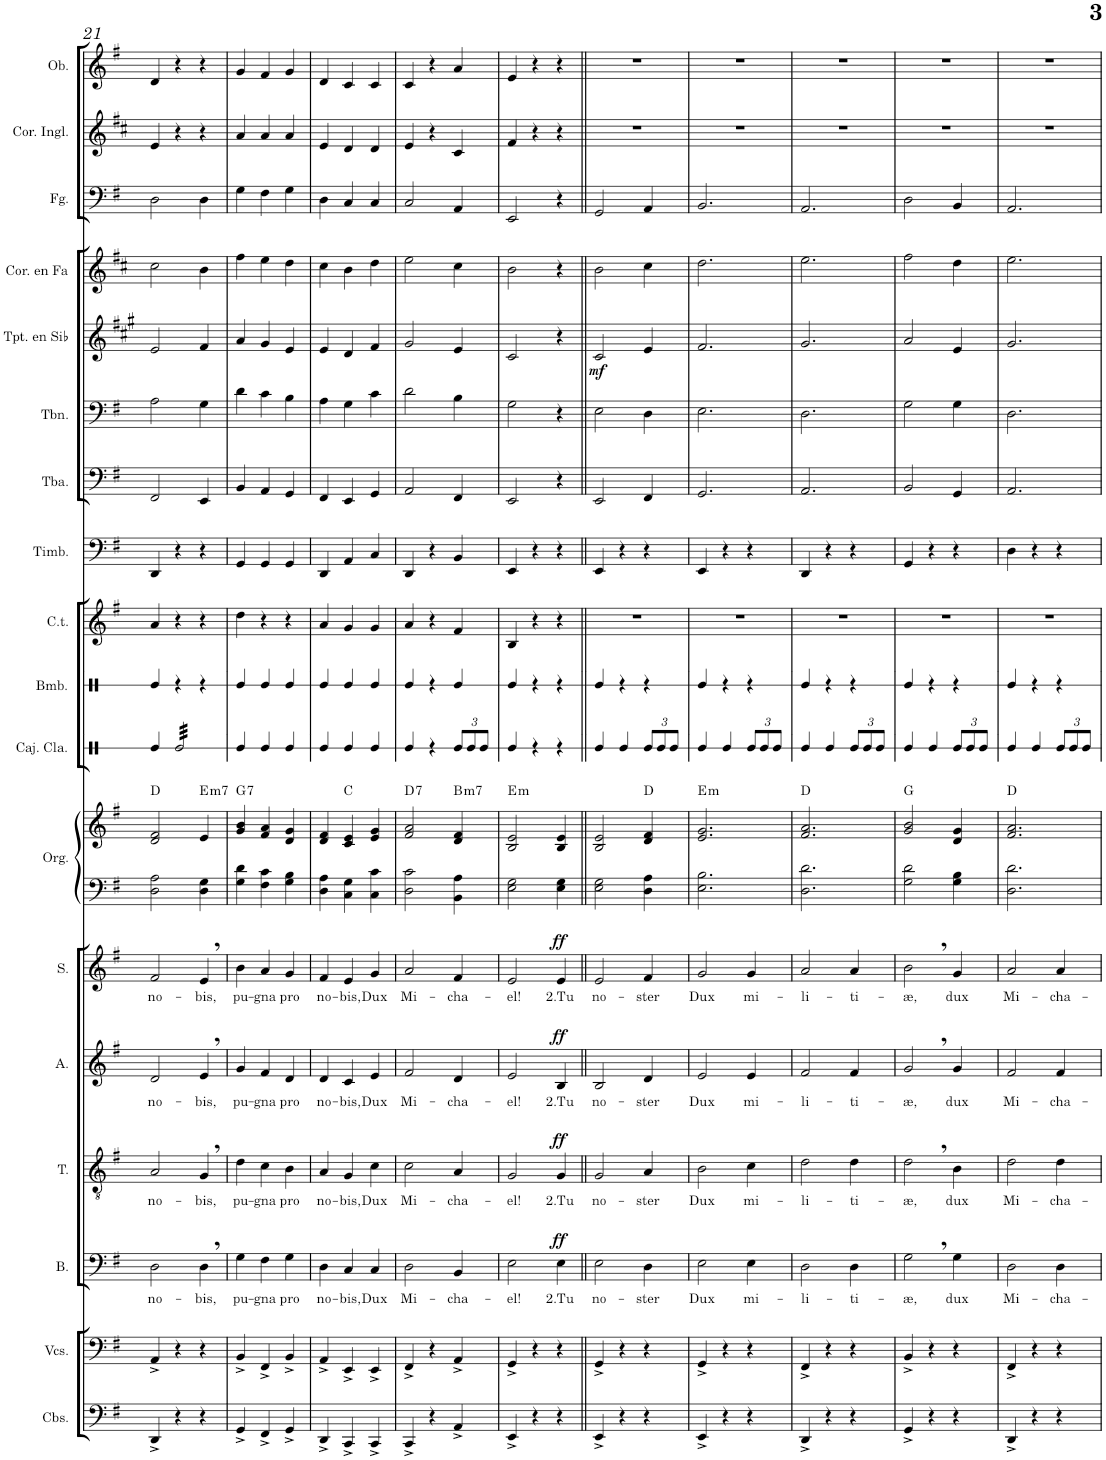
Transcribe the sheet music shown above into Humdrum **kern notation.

**kern	**kern	**kern	**text	**dynam	**kern	**text	**dynam	**kern	**text	**dynam	**kern	**text	**dynam	**kern	**kern	**harte	**kern	**kern	**kern	**kern	**kern	**kern	**kern	**dynam	**kern	**kern	**kern	**kern
*part18	*part17	*part16	*part16	*part16	*part15	*part15	*part15	*part14	*part14	*part14	*part13	*part13	*part13	*part12	*part12	*part12	*part11	*part10	*part9	*part8	*part7	*part6	*part5	*part5	*part4	*part3	*part2	*part1
*staff19	*staff18	*staff17	*staff17	*staff17	*staff16	*staff16	*staff16	*staff15	*staff15	*staff15	*staff14	*staff14	*staff14	*staff13	*staff12	*	*staff11	*staff10	*staff9	*staff8	*staff7	*staff6	*staff5	*staff5	*staff4	*staff3	*staff2	*staff1
*I"Contrabajos	*I"Violonchelos	*I"Bajo	*	*	*I"Tenor	*	*	*I"Alto	*	*	*I"Soprano	*	*	*I"Órgano	*	*	*I"Caja clara	*I"Bombo	*I"Campanas tubulares	*I"Timbales	*I"Tuba	*I"Trombón	*I"Trompeta en Sib	*	*I"Trompa en Fa	*I"Fagot	*I"Corno inglés	*I"Oboe
*I'Cbs.	*I'Vcs.	*I'B.	*	*	*I'T.	*	*	*I'A.	*	*	*I'S.	*	*	*	*	*	*I'Caj. Cla.	*I'Bmb.	*I'C.t.	*I'Timb.	*I'Tba.	*I'Tbn.	*I'Tpt. en Sib	*	*	*I'Fg.	*I'Cor. Ingl.	*I'Ob.
!!LO:PB:g=z
*clefF4	*clefF4	*clefF4	*	*	*clefGv2	*	*	*clefG2	*	*	*clefG2	*	*	*clefF4	*clefG2	*	*clefX	*clefX	*clefG2	*clefF4	*clefF4	*clefF4	*clefG2	*	*clefG2	*clefF4	*clefG2	*clefG2
*Trd7c12	*	*	*	*	*	*	*	*	*	*	*	*	*	*	*	*	*	*	*	*	*	*	*Trd1c2	*	*Trd4c7	*	*Trd4c7	*
*k[f#]	*k[f#]	*k[f#]	*	*	*k[f#]	*	*	*k[f#]	*	*	*k[f#]	*	*	*k[f#]	*k[f#]	*	*k[]	*k[]	*k[f#]	*k[f#]	*k[f#]	*k[f#]	*k[f#c#g#]	*	*k[f#c#]	*k[f#]	*k[f#c#]	*k[f#]
*M3/4	*M3/4	*M3/4	*	*	*M3/4	*	*	*M3/4	*	*	*M3/4	*	*	*M3/4	*M3/4	*	*M3/4	*M3/4	*M3/4	*M3/4	*M3/4	*M3/4	*M3/4	*	*M3/4	*M3/4	*M3/4	*M3/4
=21	=21	=21	=21	=21	=21	=21	=21	=21	=21	=21	=21	=21	=21	=21	=21	=21	=21	=21	=21	=21	=21	=21	=21	=21	=21	=21	=21	=21
!	!	!	!LO:LY:b	!	!	!LO:LY:b	!	!	!LO:LY:b	!	!	!LO:LY:b	!	!	!	!	!	!	!	!	!	!	!	!	!	!	!	!
4DD^/	4AA^/	2D\	no-	.	2A/	no-	.	2d/	no-	.	2f#/	no-	.	2D\ 2A\	2d/ 2f#/	D:maj	4Re/	4Re/	4a/	4DD/	2FF#/	2A\	2e/	.	2cc#\	2D\	4e/	4d/
*	*	*	*	*	*	*	*	*	*	*	*	*	*	*	*	*	*tremolo	*	*	*	*	*	*	*	*	*	*	*
4r	4r	.	.	.	.	.	.	.	.	.	.	.	.	.	.	.	32Re/LLL	4r	4r	4r	.	.	.	.	.	.	4r	4r
.	.	.	.	.	.	.	.	.	.	.	.	.	.	.	.	.	32Re/	.	.	.	.	.	.	.	.	.	.	.
.	.	.	.	.	.	.	.	.	.	.	.	.	.	.	.	.	32Re/	.	.	.	.	.	.	.	.	.	.	.
.	.	.	.	.	.	.	.	.	.	.	.	.	.	.	.	.	32Re/	.	.	.	.	.	.	.	.	.	.	.
.	.	.	.	.	.	.	.	.	.	.	.	.	.	.	.	.	32Re/	.	.	.	.	.	.	.	.	.	.	.
.	.	.	.	.	.	.	.	.	.	.	.	.	.	.	.	.	32Re/	.	.	.	.	.	.	.	.	.	.	.
.	.	.	.	.	.	.	.	.	.	.	.	.	.	.	.	.	32Re/	.	.	.	.	.	.	.	.	.	.	.
.	.	.	.	.	.	.	.	.	.	.	.	.	.	.	.	.	32Re/	.	.	.	.	.	.	.	.	.	.	.
!	!	!	!LO:LY:b	!	!	!LO:LY:b	!	!	!LO:LY:b	!	!	!LO:LY:b	!	!	!	!LO:H:kt=m7	!	!	!	!	!	!	!	!	!	!	!	!
4r	4r	4D,\	-bis,	.	4G,/	-bis,	.	4e,/	-bis,	.	4e,/	-bis,	.	4D\ 4G\	4e/	E:min7	32Re/	4r	4r	4r	4EE/	4G\	4f#/	.	4b\	4D\	4r	4r
.	.	.	.	.	.	.	.	.	.	.	.	.	.	.	.	.	32Re/	.	.	.	.	.	.	.	.	.	.	.
.	.	.	.	.	.	.	.	.	.	.	.	.	.	.	.	.	32Re/	.	.	.	.	.	.	.	.	.	.	.
.	.	.	.	.	.	.	.	.	.	.	.	.	.	.	.	.	32Re/	.	.	.	.	.	.	.	.	.	.	.
.	.	.	.	.	.	.	.	.	.	.	.	.	.	.	.	.	32Re/	.	.	.	.	.	.	.	.	.	.	.
.	.	.	.	.	.	.	.	.	.	.	.	.	.	.	.	.	32Re/	.	.	.	.	.	.	.	.	.	.	.
.	.	.	.	.	.	.	.	.	.	.	.	.	.	.	.	.	32Re/	.	.	.	.	.	.	.	.	.	.	.
.	.	.	.	.	.	.	.	.	.	.	.	.	.	.	.	.	32Re/JJJ	.	.	.	.	.	.	.	.	.	.	.
*	*	*	*	*	*	*	*	*	*	*	*	*	*	*	*	*	*Xtremolo	*	*	*	*	*	*	*	*	*	*	*
=22	=22	=22	=22	=22	=22	=22	=22	=22	=22	=22	=22	=22	=22	=22	=22	=22	=22	=22	=22	=22	=22	=22	=22	=22	=22	=22	=22	=22
!	!	!	!LO:LY:b	!	!	!LO:LY:b	!	!	!LO:LY:b	!	!	!LO:LY:b	!	!	!	!LO:H:kt=7	!	!	!	!	!	!	!	!	!	!	!	!
4GG^/	4BB^/	4G\	pu-	.	4d\	pu-	.	4g/	pu-	.	4b\	pu-	.	4G\ 4d\	4g/ 4b/	G:7	4Re/	4Re/	4dd\	4GG/	4BB/	4d\	4a/	.	4ff#\	4G\	4a/	4g/
!	!	!	!LO:LY:b	!	!	!LO:LY:b	!	!	!LO:LY:b	!	!	!LO:LY:b	!	!	!	!	!	!	!	!	!	!	!	!	!	!	!	!
4FF#^/	4FF#^/	4F#\	-gna	.	4c\	-gna	.	4f#/	-gna	.	4a/	-gna	.	4F#\ 4c\	4f#/ 4a/	.	4Re/	4Re/	4r	4GG/	4AA/	4c\	4g#/	.	4ee\	4F#\	4a/	4f#/
!	!	!	!LO:LY:b	!	!	!LO:LY:b	!	!	!LO:LY:b	!	!	!LO:LY:b	!	!	!	!	!	!	!	!	!	!	!	!	!	!	!	!
4GG^/	4BB^/	4G\	pro	.	4B\	pro	.	4d/	pro	.	4g/	pro	.	4G\ 4B\	4d/ 4g/	.	4Re/	4Re/	4r	4GG/	4GG/	4B\	4e/	.	4dd\	4G\	4a/	4g/
=23	=23	=23	=23	=23	=23	=23	=23	=23	=23	=23	=23	=23	=23	=23	=23	=23	=23	=23	=23	=23	=23	=23	=23	=23	=23	=23	=23	=23
!	!	!	!LO:LY:b	!	!	!LO:LY:b	!	!	!LO:LY:b	!	!	!LO:LY:b	!	!	!	!	!	!	!	!	!	!	!	!	!	!	!	!
4DD^/	4AA^/	4D\	no-	.	4A/	no-	.	4d/	no-	.	4f#/	no-	.	4D\ 4A\	4d/ 4f#/	.	4Re/	4Re/	4a/	4DD/	4FF#/	4A\	4e/	.	4cc#\	4D\	4e/	4d/
!	!	!	!LO:LY:b	!	!	!LO:LY:b	!	!	!LO:LY:b	!	!	!LO:LY:b	!	!	!	!	!	!	!	!	!	!	!	!	!	!	!	!
4CC^/	4EE^/	4C/	-bis,	.	4G/	-bis,	.	4c/	-bis,	.	4e/	-bis,	.	4C\ 4G\	4c/ 4e/	C:maj	4Re/	4Re/	4g/	4AA/	4EE/	4G\	4d/	.	4b\	4C/	4d/	4c/
!	!	!	!LO:LY:b	!	!	!LO:LY:b	!	!	!LO:LY:b	!	!	!LO:LY:b	!	!	!	!	!	!	!	!	!	!	!	!	!	!	!	!
4CC^/	4EE^/	4C/	Dux	.	4c\	Dux	.	4e/	Dux	.	4g/	Dux	.	4C\ 4c\	4e/ 4g/	.	4Re/	4Re/	4g/	4C/	4GG/	4c\	4f#/	.	4dd\	4C/	4d/	4c/
=24	=24	=24	=24	=24	=24	=24	=24	=24	=24	=24	=24	=24	=24	=24	=24	=24	=24	=24	=24	=24	=24	=24	=24	=24	=24	=24	=24	=24
!	!	!	!LO:LY:b	!	!	!LO:LY:b	!	!	!LO:LY:b	!	!	!LO:LY:b	!	!	!	!LO:H:kt=7	!	!	!	!	!	!	!	!	!	!	!	!
4CC^/	4FF#^/	2D\	Mi-	.	2c\	Mi-	.	2f#/	Mi-	.	2a/	Mi-	.	2D\ 2c\	2f#/ 2a/	D:7	4Re/	4Re/	4a/	4DD/	2AA/	2d\	2g#/	.	2ee\	2C/	4e/	4c/
4r	4r	.	.	.	.	.	.	.	.	.	.	.	.	.	.	.	4r	4r	4r	4r	.	.	.	.	.	.	4r	4r
!	!	!	!LO:LY:b	!	!	!LO:LY:b	!	!	!LO:LY:b	!	!	!LO:LY:b	!	!	!	!	!	!	!	!	!	!	!	!	!	!	!	!
*	*	*	*	*	*	*	*	*	*	*	*	*	*	*	*	*	*Xbrackettup	*	*	*	*	*	*	*	*	*	*	*
!	!	!	!	!	!	!	!	!	!	!	!	!	!	!	!	!LO:H:kt=m7	!	!	!	!	!	!	!	!	!	!	!	!
4AA^/	4AA^/	4BB/	-cha-	.	4A/	-cha-	.	4d/	-cha-	.	4f#/	-cha-	.	4BB\ 4A\	4d/ 4f#/	B:min7	12Re/L	4Re/	4f#/	4BB/	4FF#/	4B\	4e/	.	4cc#\	4AA/	4c#/	4a/
.	.	.	.	.	.	.	.	.	.	.	.	.	.	.	.	.	12Re/	.	.	.	.	.	.	.	.	.	.	.
.	.	.	.	.	.	.	.	.	.	.	.	.	.	.	.	.	12Re/J	.	.	.	.	.	.	.	.	.	.	.
=25	=25	=25	=25	=25	=25	=25	=25	=25	=25	=25	=25	=25	=25	=25	=25	=25	=25	=25	=25	=25	=25	=25	=25	=25	=25	=25	=25	=25
!	!	!	!LO:LY:b	!	!	!LO:LY:b	!	!	!LO:LY:b	!	!	!LO:LY:b	!	!	!	!LO:H:kt=m	!	!	!	!	!	!	!	!	!	!	!	!
4EE^/	4GG^/	2E\	-el!	.	2G/	-el!	.	2e/	-el!	.	2e/	-el!	.	2E\ 2G\	2B/ 2e/	E:min	4Re/	4Re/	4B/	4EE/	2EE/	2G\	2c#/	.	2b\	2EE/	4f#/	4e/
4r	4r	.	.	.	.	.	.	.	.	.	.	.	.	.	.	.	4r	4r	4r	4r	.	.	.	.	.	.	4r	4r
!	!	!	!LO:LY:b	!LO:DY:a	!	!LO:LY:b	!LO:DY:a	!	!LO:LY:b	!LO:DY:a	!	!LO:LY:b	!LO:DY:a	!	!	!	!	!	!	!	!	!	!	!	!	!	!	!
4r	4r	4E\	2.Tu	ff	4G/	2.Tu	ff	4B/	2.Tu	ff	4e/	2.Tu	ff	4E\ 4G\	4B/ 4e/	.	4r	4r	4r	4r	4r	4r	4r	.	4r	4r	4r	4r
=26||	=26||	=26||	=26||	=26||	=26||	=26||	=26||	=26||	=26||	=26||	=26||	=26||	=26||	=26||	=26||	=26||	=26||	=26||	=26||	=26||	=26||	=26||	=26||	=26||	=26||	=26||	=26||	=26||
!	!	!	!LO:LY:b	!	!	!LO:LY:b	!	!	!LO:LY:b	!	!	!LO:LY:b	!	!	!	!	!	!	!	!	!	!	!	!LO:DY:b	!	!	!	!
4EE^/	4GG^/	2E\	no-	.	2G/	no-	.	2B/	no-	.	2e/	no-	.	2E\ 2G\	2B/ 2e/	.	4Re/	4Re/	2.r	4EE/	2EE/	2E\	2c#/	mf	2b\	2GG/	2.r	2.r
4r	4r	.	.	.	.	.	.	.	.	.	.	.	.	.	.	.	4Re/	4r	.	4r	.	.	.	.	.	.	.	.
!	!	!	!LO:LY:b	!	!	!LO:LY:b	!	!	!LO:LY:b	!	!	!LO:LY:b	!	!	!	!	!	!	!	!	!	!	!	!	!	!	!	!
4r	4r	4D\	-ster	.	4A/	-ster	.	4d/	-ster	.	4f#/	-ster	.	4D\ 4A\	4d/ 4f#/	D:maj	12Re/L	4r	.	4r	4FF#/	4D\	4e/	.	4cc#\	4AA/	.	.
.	.	.	.	.	.	.	.	.	.	.	.	.	.	.	.	.	12Re/	.	.	.	.	.	.	.	.	.	.	.
.	.	.	.	.	.	.	.	.	.	.	.	.	.	.	.	.	12Re/J	.	.	.	.	.	.	.	.	.	.	.
=27	=27	=27	=27	=27	=27	=27	=27	=27	=27	=27	=27	=27	=27	=27	=27	=27	=27	=27	=27	=27	=27	=27	=27	=27	=27	=27	=27	=27
!	!	!	!LO:LY:b	!	!	!LO:LY:b	!	!	!LO:LY:b	!	!	!LO:LY:b	!	!	!	!LO:H:kt=m	!	!	!	!	!	!	!	!	!	!	!	!
4EE^/	4GG^/	2E\	Dux	.	2B\	Dux	.	2e/	Dux	.	2g/	Dux	.	2.E\ 2.B\	2.e/ 2.g/	E:min	4Re/	4Re/	2.r	4EE/	2.GG/	2.E\	2.f#/	.	2.dd\	2.BB/	2.r	2.r
4r	4r	.	.	.	.	.	.	.	.	.	.	.	.	.	.	.	4Re/	4r	.	4r	.	.	.	.	.	.	.	.
!	!	!	!LO:LY:b	!	!	!LO:LY:b	!	!	!LO:LY:b	!	!	!LO:LY:b	!	!	!	!	!	!	!	!	!	!	!	!	!	!	!	!
4r	4r	4E\	mi-	.	4c\	mi-	.	4e/	mi-	.	4g/	mi-	.	.	.	.	12Re/L	4r	.	4r	.	.	.	.	.	.	.	.
.	.	.	.	.	.	.	.	.	.	.	.	.	.	.	.	.	12Re/	.	.	.	.	.	.	.	.	.	.	.
.	.	.	.	.	.	.	.	.	.	.	.	.	.	.	.	.	12Re/J	.	.	.	.	.	.	.	.	.	.	.
=28	=28	=28	=28	=28	=28	=28	=28	=28	=28	=28	=28	=28	=28	=28	=28	=28	=28	=28	=28	=28	=28	=28	=28	=28	=28	=28	=28	=28
!	!	!	!LO:LY:b	!	!	!LO:LY:b	!	!	!LO:LY:b	!	!	!LO:LY:b	!	!	!	!	!	!	!	!	!	!	!	!	!	!	!	!
4DD^/	4FF#^/	2D\	-li-	.	2d\	-li-	.	2f#/	-li-	.	2a/	-li-	.	2.D\ 2.d\	2.f#/ 2.a/	D:maj	4Re/	4Re/	2.r	4DD/	2.AA/	2.D\	2.g#/	.	2.ee\	2.AA/	2.r	2.r
4r	4r	.	.	.	.	.	.	.	.	.	.	.	.	.	.	.	4Re/	4r	.	4r	.	.	.	.	.	.	.	.
!	!	!	!LO:LY:b	!	!	!LO:LY:b	!	!	!LO:LY:b	!	!	!LO:LY:b	!	!	!	!	!	!	!	!	!	!	!	!	!	!	!	!
4r	4r	4D\	-ti-	.	4d\	-ti-	.	4f#/	-ti-	.	4a/	-ti-	.	.	.	.	12Re/L	4r	.	4r	.	.	.	.	.	.	.	.
.	.	.	.	.	.	.	.	.	.	.	.	.	.	.	.	.	12Re/	.	.	.	.	.	.	.	.	.	.	.
.	.	.	.	.	.	.	.	.	.	.	.	.	.	.	.	.	12Re/J	.	.	.	.	.	.	.	.	.	.	.
=29	=29	=29	=29	=29	=29	=29	=29	=29	=29	=29	=29	=29	=29	=29	=29	=29	=29	=29	=29	=29	=29	=29	=29	=29	=29	=29	=29	=29
!	!	!	!LO:LY:b	!	!	!LO:LY:b	!	!	!LO:LY:b	!	!	!LO:LY:b	!	!	!	!	!	!	!	!	!	!	!	!	!	!	!	!
4GG^/	4BB^/	2G,\	-æ,	.	2d,\	-æ,	.	2g,/	-æ,	.	2b,\	-æ,	.	2G\ 2d\	2g/ 2b/	G:maj	4Re/	4Re/	2.r	4GG/	2BB/	2G\	2a/	.	2ff#\	2D\	2.r	2.r
4r	4r	.	.	.	.	.	.	.	.	.	.	.	.	.	.	.	4Re/	4r	.	4r	.	.	.	.	.	.	.	.
!	!	!	!LO:LY:b	!	!	!LO:LY:b	!	!	!LO:LY:b	!	!	!LO:LY:b	!	!	!	!	!	!	!	!	!	!	!	!	!	!	!	!
4r	4r	4G\	dux	.	4B\	dux	.	4g/	dux	.	4g/	dux	.	4G\ 4B\	4d/ 4g/	.	12Re/L	4r	.	4r	4GG/	4G\	4e/	.	4dd\	4BB/	.	.
.	.	.	.	.	.	.	.	.	.	.	.	.	.	.	.	.	12Re/	.	.	.	.	.	.	.	.	.	.	.
.	.	.	.	.	.	.	.	.	.	.	.	.	.	.	.	.	12Re/J	.	.	.	.	.	.	.	.	.	.	.
=30	=30	=30	=30	=30	=30	=30	=30	=30	=30	=30	=30	=30	=30	=30	=30	=30	=30	=30	=30	=30	=30	=30	=30	=30	=30	=30	=30	=30
!	!	!	!LO:LY:b	!	!	!LO:LY:b	!	!	!LO:LY:b	!	!	!LO:LY:b	!	!	!	!	!	!	!	!	!	!	!	!	!	!	!	!
4DD^/	4FF#^/	2D\	Mi-	.	2d\	Mi-	.	2f#/	Mi-	.	2a/	Mi-	.	2.D\ 2.d\	2.f#/ 2.a/	D:maj	4Re/	4Re/	2.r	4D\	2.AA/	2.D\	2.g#/	.	2.ee\	2.AA/	2.r	2.r
4r	4r	.	.	.	.	.	.	.	.	.	.	.	.	.	.	.	4Re/	4r	.	4r	.	.	.	.	.	.	.	.
!	!	!	!LO:LY:b	!	!	!LO:LY:b	!	!	!LO:LY:b	!	!	!LO:LY:b	!	!	!	!	!	!	!	!	!	!	!	!	!	!	!	!
4r	4r	4D\	-cha-	.	4d\	-cha-	.	4f#/	-cha-	.	4a/	-cha-	.	.	.	.	12Re/L	4r	.	4r	.	.	.	.	.	.	.	.
.	.	.	.	.	.	.	.	.	.	.	.	.	.	.	.	.	12Re/	.	.	.	.	.	.	.	.	.	.	.
.	.	.	.	.	.	.	.	.	.	.	.	.	.	.	.	.	12Re/J	.	.	.	.	.	.	.	.	.	.	.
=	=	=	=	=	=	=	=	=	=	=	=	=	=	=	=	=	=	=	=	=	=	=	=	=	=	=	=	=
*-	*-	*-	*-	*-	*-	*-	*-	*-	*-	*-	*-	*-	*-	*-	*-	*-	*-	*-	*-	*-	*-	*-	*-	*-	*-	*-	*-	*-
